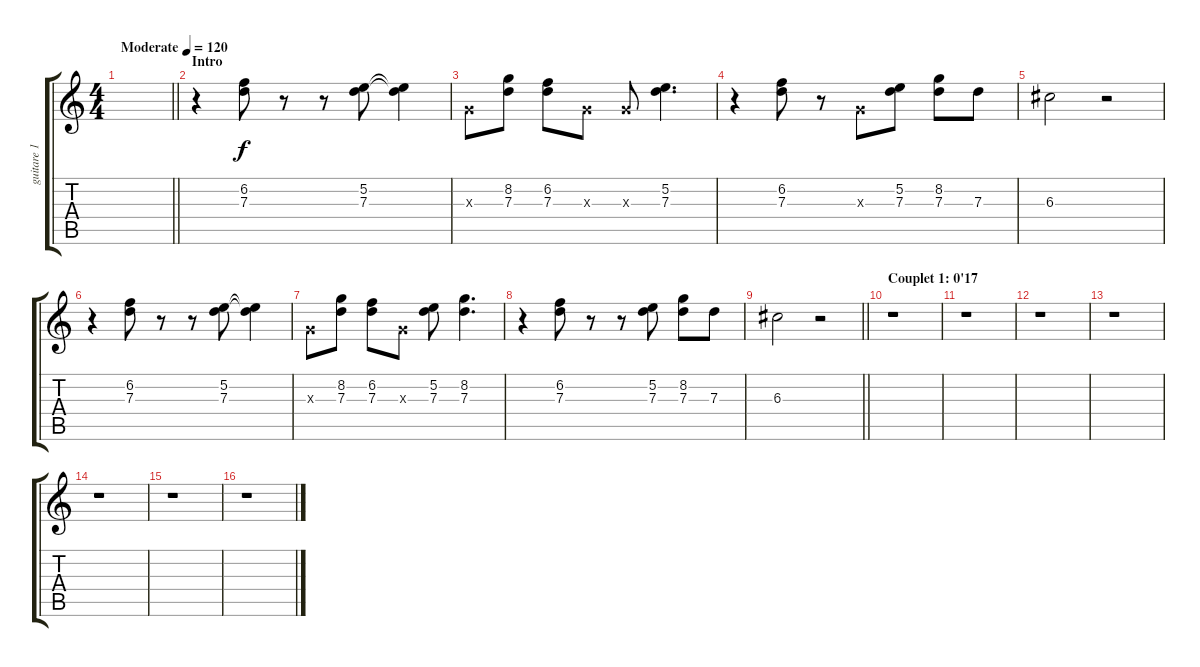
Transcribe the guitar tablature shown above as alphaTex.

\track ("guitare 1" "guitare 1") {instrument overdrivenguitar}
\staff {score tabs}
\tuning (E4 B3 G3 D3 A2 E2) {hide}
\ts (4 4)
\tempo (120 "Moderate")
\clef g2
\barLineRight lightlight
\ks c
|
\section ("" "Intro")
r.4 (6.2 7.3).8 r.8 r.8 (5.2 7.3).8 (5.2{t} 7.3{t}).4 |
0.3{x}.8 (8.2 7.3).8 (6.2 7.3).8 0.3{x}.8 0.3{x}.8 (5.2 7.3).4{d} |
r.4 (6.2 7.3).8 r.8 0.3{x}.8 (5.2 7.3).8 (8.2 7.3).8 7.3.8 |
6.3.2 r.2 |
r.4 (6.2 7.3).8 r.8 r.8 (5.2 7.3).8 (5.2{t} 7.3{t}).4 |
0.3{x}.8 (8.2 7.3).8 (6.2 7.3).8 0.3{x}.8 (5.2 7.3).8 (8.2 7.3).4{d} |
r.4 (6.2 7.3).8 r.8 r.8 (5.2 7.3).8 (8.2 7.3).8 7.3.8 |
\barLineRight lightlight
6.3.2 r.2 |
\section ("" "Couplet 1: 0'17")
r.1 |
r.1 |
r.1 |
r.1 |
r.1 |
r.1 |
r.1
